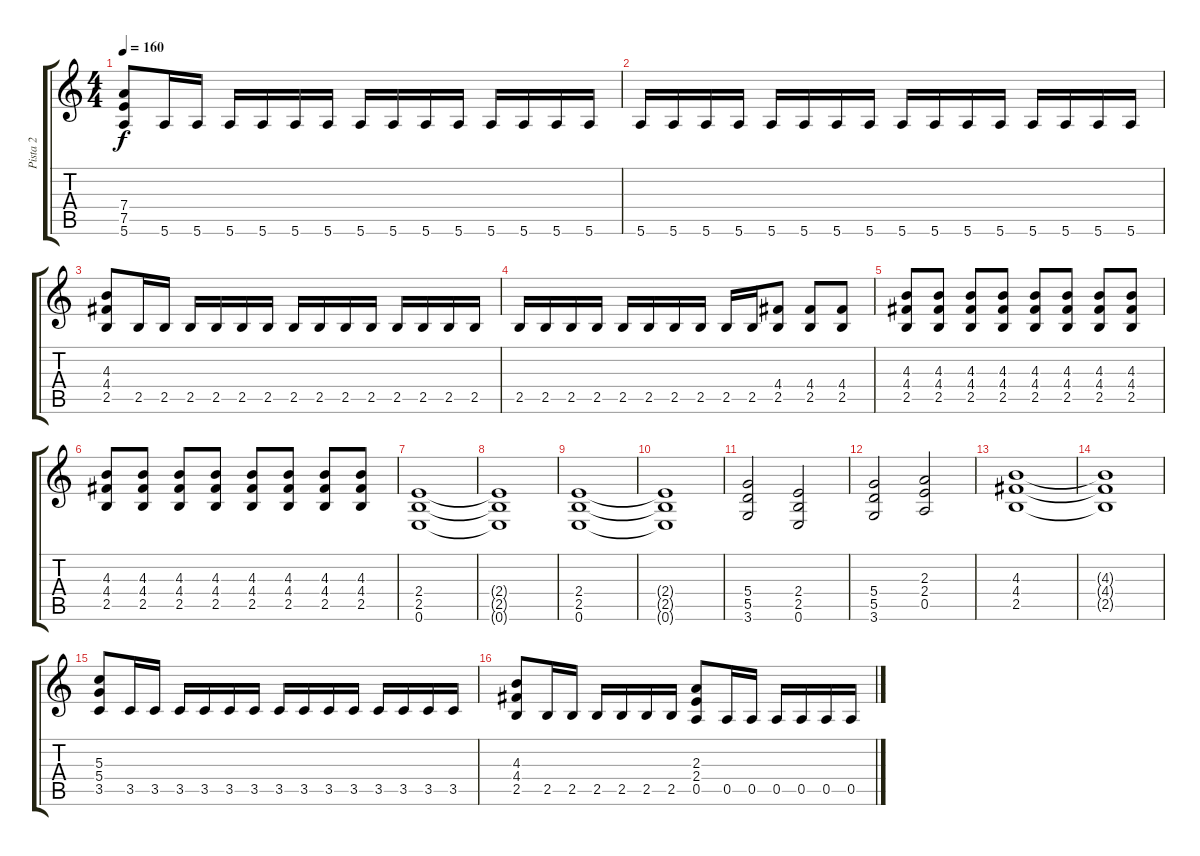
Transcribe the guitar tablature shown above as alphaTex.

\track ("Pista 2" "Pista 2") {instrument electricguitarjazz}
\staff {score tabs}
\tuning (E4 B3 G3 D3 A2 E2) {hide}
\ts (4 4)
\tempo 160
\clef g2
\ks c
(7.4 7.5 5.6).8{dy f} 5.6.16 5.6.16 5.6.16 5.6.16 5.6.16 5.6.16 5.6.16 5.6.16 5.6.16 5.6.16 5.6.16 5.6.16 5.6.16 5.6.16 |
5.6.16 5.6.16 5.6.16 5.6.16 5.6.16 5.6.16 5.6.16 5.6.16 5.6.16 5.6.16 5.6.16 5.6.16 5.6.16 5.6.16 5.6.16 5.6.16 |
(4.3 4.4 2.5).8 2.5.16 2.5.16 2.5.16 2.5.16 2.5.16 2.5.16 2.5.16 2.5.16 2.5.16 2.5.16 2.5.16 2.5.16 2.5.16 2.5.16 |
2.5.16 2.5.16 2.5.16 2.5.16 2.5.16 2.5.16 2.5.16 2.5.16 2.5.16 2.5.16 (4.4 2.5).8 (4.4 2.5).8 (4.4 2.5).8 |
(4.3 4.4 2.5).8 (4.3 4.4 2.5).8 (4.3 4.4 2.5).8 (4.3 4.4 2.5).8 (4.3 4.4 2.5).8 (4.3 4.4 2.5).8 (4.3 4.4 2.5).8 (4.3 4.4 2.5).8 |
(4.3 4.4 2.5).8 (4.3 4.4 2.5).8 (4.3 4.4 2.5).8 (4.3 4.4 2.5).8 (4.3 4.4 2.5).8 (4.3 4.4 2.5).8 (4.3 4.4 2.5).8 (4.3 4.4 2.5).8 |
(2.4 2.5 0.6).1 |
(2.4{t} 2.5{t} 0.6{t}).1 |
(2.4 2.5 0.6).1 |
(2.4{t} 2.5{t} 0.6{t}).1 |
(5.4 5.5 3.6).2 (2.4 2.5 0.6).2 |
(5.4 5.5 3.6).2 (2.3 2.4 0.5).2 |
(4.3 4.4 2.5).1 |
(4.3{t} 4.4{t} 2.5{t}).1 |
(5.3 5.4 3.5).8 3.5.16 3.5.16 3.5.16 3.5.16 3.5.16 3.5.16 3.5.16 3.5.16 3.5.16 3.5.16 3.5.16 3.5.16 3.5.16 3.5.16 |
(4.3 4.4 2.5).8 2.5.16 2.5.16 2.5.16 2.5.16 2.5.16 2.5.16 (2.3 2.4 0.5).8 0.5.16 0.5.16 0.5.16 0.5.16 0.5.16 0.5.16
